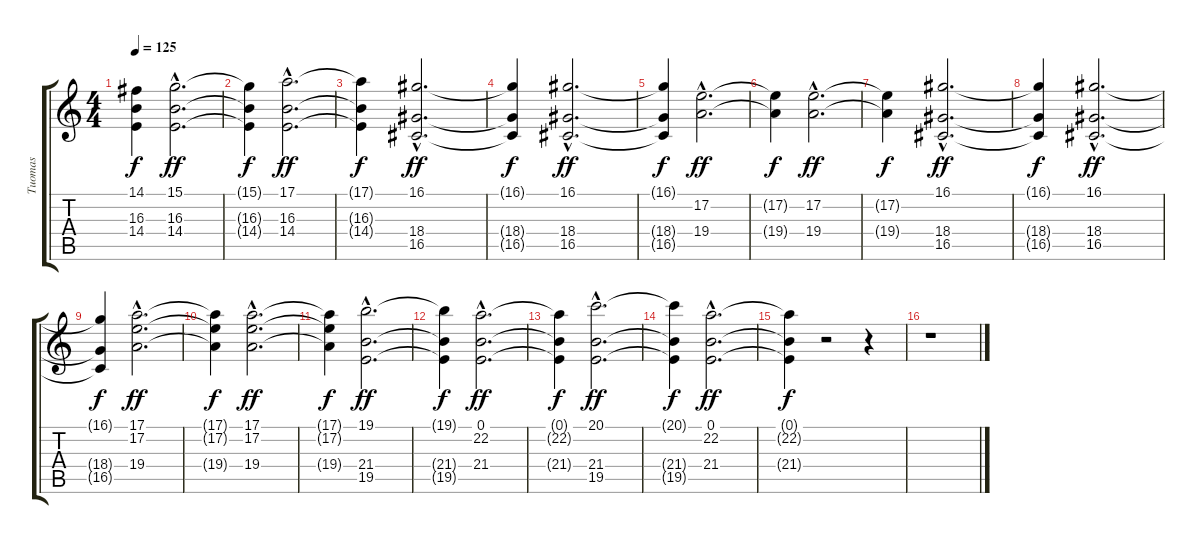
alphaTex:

\track ("Tuomas" "Tuomas") {instrument stringensemble1}
\staff {score tabs}
\tuning (E4 B3 G3 D3 A2 E2) {hide}
\ts (4 4)
\tempo 125
\clef g2
\ks c
(14.1{t} 16.3{t} 14.4{t}).4{dy f} (15.1{hac} 16.3{hac} 14.4{hac}).2{d dy ff} |
(15.1{t} 16.3{t} 14.4{t}).4{dy f} (17.1{hac} 16.3{hac} 14.4{hac}).2{d dy ff} |
(17.1{t} 16.3{t} 14.4{t}).4{dy f} (16.1{hac} 18.4{hac} 16.5{hac}).2{d dy ff} |
(16.1{t} 18.4{t} 16.5{t}).4{dy f} (16.1{hac} 18.4{hac} 16.5{hac}).2{d dy ff} |
(16.1{t} 18.4{t} 16.5{t}).4{dy f} (17.2{hac} 19.4{hac}).2{d dy ff} |
(17.2{t} 19.4{t}).4{dy f} (17.2{hac} 19.4{hac}).2{d dy ff} |
(17.2{t} 19.4{t}).4{dy f} (16.1{hac} 18.4{hac} 16.5{hac}).2{d dy ff} |
(16.1{t} 18.4{t} 16.5{t}).4{dy f} (16.1{hac} 18.4{hac} 16.5{hac}).2{d dy ff} |
(16.1{t} 18.4{t} 16.5{t}).4{dy f} (17.1{hac} 17.2{hac} 19.4{hac}).2{d dy ff} |
(17.1{t} 17.2{t} 19.4{t}).4{dy f} (17.1{hac} 17.2{hac} 19.4{hac}).2{d dy ff} |
(17.1{t} 17.2{t} 19.4{t}).4{dy f} (19.1{hac} 21.4{hac} 19.5{hac}).2{d dy ff} |
(19.1{t} 21.4{t} 19.5{t}).4{dy f} (0.1{hac} 22.2{hac} 21.4{hac}).2{d dy ff} |
(0.1{t} 22.2{t} 21.4{t}).4{dy f} (20.1{hac} 21.4{hac} 19.5{hac}).2{d dy ff} |
(20.1{t} 21.4{t} 19.5{t}).4{dy f} (0.1{hac} 22.2{hac} 21.4{hac}).2{d dy ff} |
(0.1{t} 22.2{t} 21.4{t}).4{dy f} r.2 r.4 |
r.1
